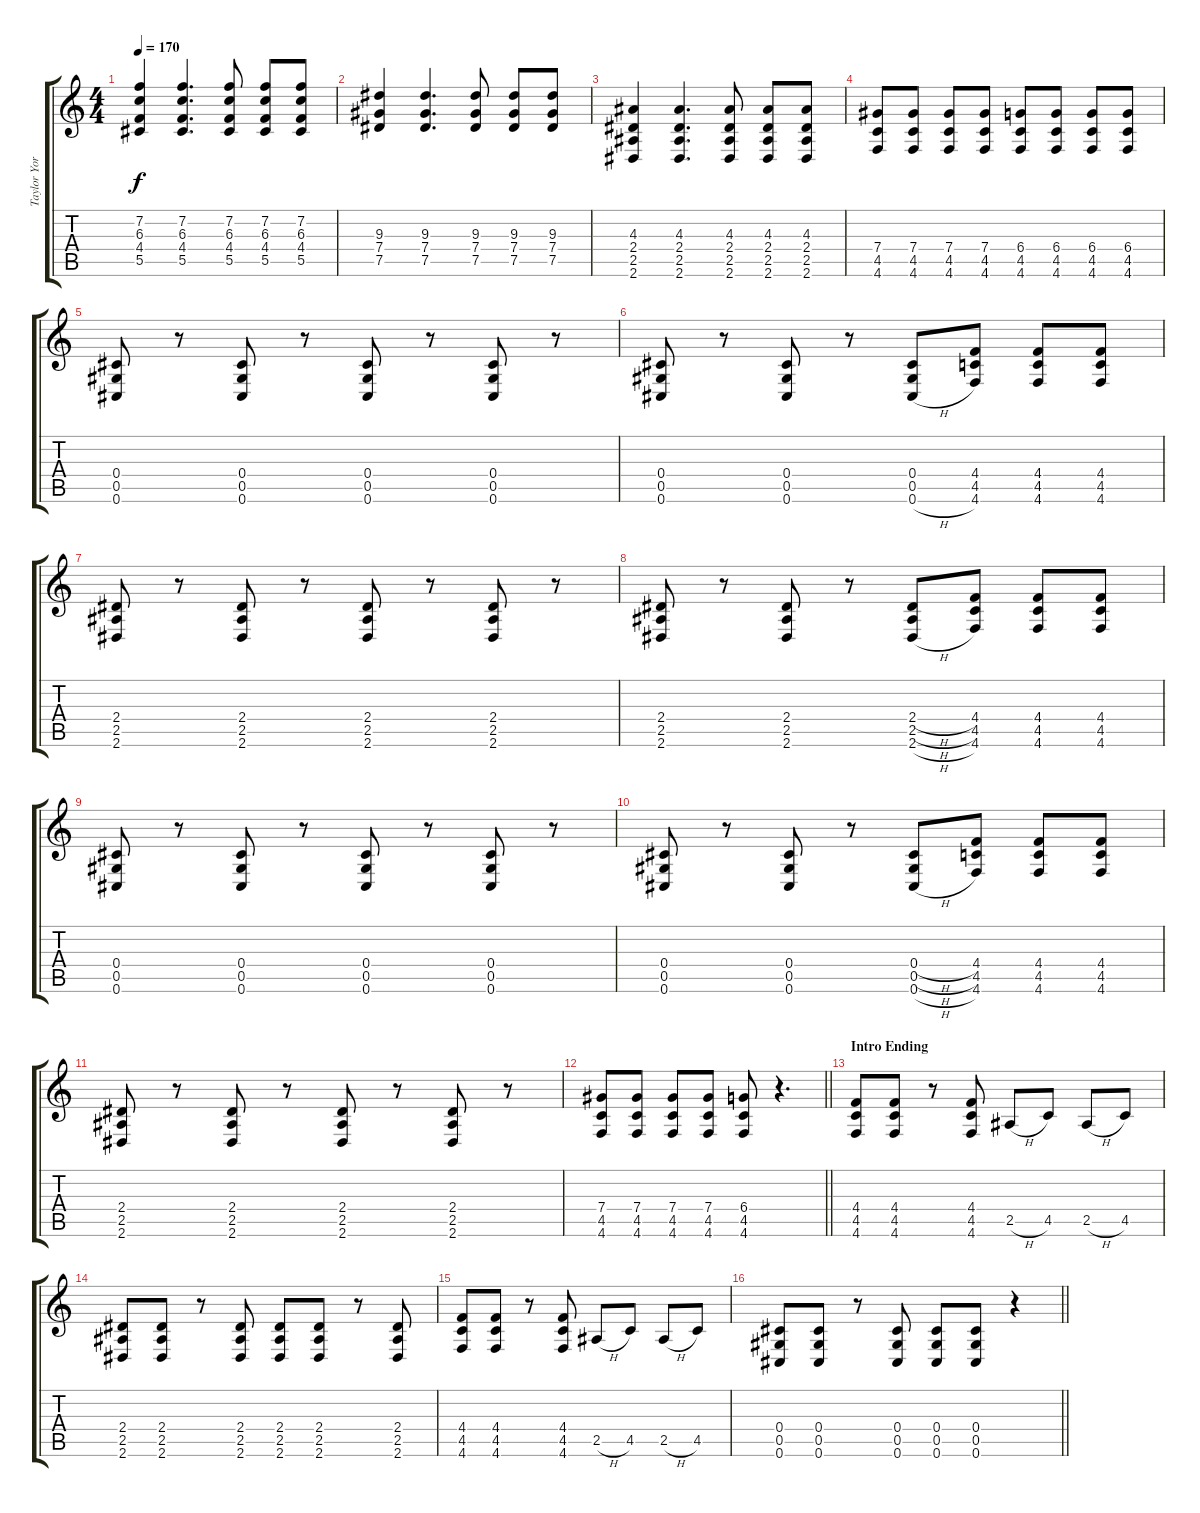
\track ("Taylor York (Rhythm Guitar)" "Taylor Yor") {instrument distortionguitar}
\staff {score tabs}
\tuning (Eb4 Bb3 Gb3 Db3 Ab2 Db2) {hide}
\ts (4 4)
\tempo 170
\clef g2
\ks c
(7.2 6.3 4.4 5.5).4{dy f} (7.2 6.3 4.4 5.5).4{d} (7.2 6.3 4.4 5.5).8 (7.2 6.3 4.4 5.5).8 (7.2 6.3 4.4 5.5).8 |
(9.3 7.4 7.5).4 (9.3 7.4 7.5).4{d} (9.3 7.4 7.5).8 (9.3 7.4 7.5).8 (9.3 7.4 7.5).8 |
(4.3 2.4 2.5 2.6).4 (4.3 2.4 2.5 2.6).4{d} (4.3 2.4 2.5 2.6).8 (4.3 2.4 2.5 2.6).8 (4.3 2.4 2.5 2.6).8 |
(7.4 4.5 4.6).8 (7.4 4.5 4.6).8 (7.4 4.5 4.6).8 (7.4 4.5 4.6).8 (6.4 4.5 4.6).8 (6.4 4.5 4.6).8 (6.4 4.5 4.6).8 (6.4 4.5 4.6).8{instrument distortionguitar} |
(0.4 0.5 0.6).8 r.8 (0.4 0.5 0.6).8 r.8 (0.4 0.5 0.6).8 r.8 (0.4 0.5 0.6).8 r.8 |
(0.4 0.5 0.6).8 r.8 (0.4 0.5 0.6).8 r.8 (0.4 0.5 0.6{h}).8 (4.4 4.5 4.6).8 (4.4 4.5 4.6).8 (4.4 4.5 4.6).8 |
(2.4 2.5 2.6).8 r.8 (2.4 2.5 2.6).8 r.8 (2.4 2.5 2.6).8 r.8 (2.4 2.5 2.6).8 r.8 |
(2.4 2.5 2.6).8 r.8 (2.4 2.5 2.6).8 r.8 (2.4{h} 2.5{h} 2.6{h}).8 (4.4 4.5 4.6).8 (4.4 4.5 4.6).8 (4.4 4.5 4.6).8 |
(0.4 0.5 0.6).8 r.8 (0.4 0.5 0.6).8 r.8 (0.4 0.5 0.6).8 r.8 (0.4 0.5 0.6).8 r.8 |
(0.4 0.5 0.6).8 r.8 (0.4 0.5 0.6).8 r.8 (0.4{h} 0.5{h} 0.6{h}).8 (4.4 4.5 4.6).8 (4.4 4.5 4.6).8 (4.4 4.5 4.6).8 |
(2.4 2.5 2.6).8 r.8 (2.4 2.5 2.6).8 r.8 (2.4 2.5 2.6).8 r.8 (2.4 2.5 2.6).8 r.8 |
\barLineRight lightlight
(7.4 4.5 4.6).8 (7.4 4.5 4.6).8 (7.4 4.5 4.6).8 (7.4 4.5 4.6).8 (6.4 4.5 4.6).8 r.4{d instrument distortionguitar} |
\section ("" "Intro Ending")
(4.4 4.5 4.6).8 (4.4 4.5 4.6).8 r.8 (4.4 4.5 4.6).8 2.5{h}.8 4.5.8 2.5{h}.8 4.5.8 |
(2.4 2.5 2.6).8 (2.4 2.5 2.6).8 r.8 (2.4 2.5 2.6).8 (2.4 2.5 2.6).8 (2.4 2.5 2.6).8 r.8 (2.4 2.5 2.6).8 |
(4.4 4.5 4.6).8 (4.4 4.5 4.6).8 r.8 (4.4 4.5 4.6).8 2.5{h}.8 4.5.8 2.5{h}.8 4.5.8 |
\barLineRight lightlight
(0.4 0.5 0.6).8 (0.4 0.5 0.6).8 r.8 (0.4 0.5 0.6).8 (0.4 0.5 0.6).8 (0.4 0.5 0.6).8 r.4
